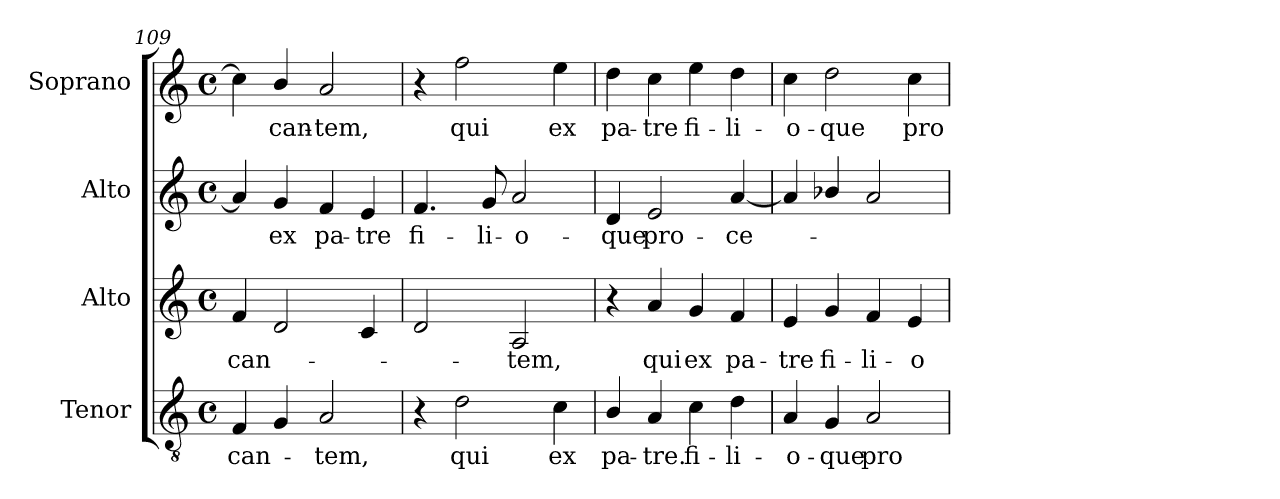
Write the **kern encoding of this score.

**kern	**text	**kern	**text	**kern	**text	**kern	**text
*part4	*part4	*part3	*part3	*part2	*part2	*part1	*part1
*staff4	*staff4	*staff3	*staff3	*staff2	*staff2	*staff1	*staff1
*I"Tenor	*	*I"Alto	*	*I"Alto	*	*I"Soprano	*
*I'T.	*	*I'A.	*	*I'A.	*	*I'S.	*
*clefGv2	*	*clefG2	*	*clefG2	*	*clefG2	*
*ITrd7c12	*	*	*	*	*	*	*
*k[]	*	*k[]	*	*k[]	*	*k[]	*
*C:	*	*C:	*	*C:	*	*C:	*
*M4/4	*	*M4/4	*	*M4/4	*	*M4/4	*
*met(c)	*	*met(c)	*	*met(c)	*	*met(c)	*
=109	=109	=109	=109	=109	=109	=109	=109
!	!LO:LY:b:color=#000000	!	!	!	!	!	!
!	!	!	!LO:LY:b:color=#000000	!	!	!	!
4FFi/	-can-	4fi/	-can-	4ai/]	.	4cci\]	.
!	!	!	!	!	!LO:LY:b:color=#000000	!	!
!	!	!	!	!	!	!	!LO:LY:b:color=#000000
4GGi/	.	2di/	.	4gi/	ex	4bi/	-can-
!	!LO:LY:b:color=#000000	!	!	!	!	!	!
!	!	!	!	!	!LO:LY:b:color=#000000	!	!
!	!	!	!	!	!	!	!LO:LY:b:color=#000000
2AAi/	-tem,	.	.	4fi/	pa-	2ai/	-tem,
!	!	!	!	!	!LO:LY:b:color=#000000	!	!
.	.	4ci/	.	4ei/	-tre	.	.
!!LO:LB:g=z
=110	=110	=110	=110	=110	=110	=110	=110
!	!	!	!	!	!LO:LY:b:color=#000000	!	!
4r	.	2di/	.	4.fi/	fi-	4r	.
!	!LO:LY:b:color=#000000	!	!	!	!	!	!
!	!	!	!	!	!	!	!LO:LY:b:color=#000000
2Di\	qui	.	.	.	.	2ffi\	qui
!	!	!	!	!	!LO:LY:b:color=#000000	!	!
.	.	.	.	8gi/	-li-	.	.
!	!	!	!LO:LY:b:color=#000000	!	!	!	!
!	!	!	!	!	!LO:LY:b:color=#000000	!	!
.	.	2Ai/	-tem,	2ai/	-o-	.	.
!	!LO:LY:b:color=#000000	!	!	!	!	!	!
!	!	!	!	!	!	!	!LO:LY:b:color=#000000
4Ci\	ex	.	.	.	.	4eei\	ex
=111	=111	=111	=111	=111	=111	=111	=111
!	!LO:LY:b:color=#000000	!	!	!	!	!	!
!	!	!	!	!	!LO:LY:b:color=#000000	!	!
!	!	!	!	!	!	!	!LO:LY:b:color=#000000
4BBi/	pa-	4r	.	4di/	-que	4ddi\	pa-
!	!LO:LY:b:color=#000000	!	!	!	!	!	!
!	!	!	!LO:LY:b:color=#000000	!	!	!	!
!	!	!	!	!	!LO:LY:b:color=#000000	!	!
!	!	!	!	!	!	!	!LO:LY:b:color=#000000
4AAi/	-tre.	4ai/	qui	2ei/	pro-	4cci\	-tre
!	!LO:LY:b:color=#000000	!	!	!	!	!	!
!	!	!	!LO:LY:b:color=#000000	!	!	!	!
!	!	!	!	!	!	!	!LO:LY:b:color=#000000
4Ci\	fi-	4gi/	ex	.	.	4eei\	fi-
!	!LO:LY:b:color=#000000	!	!	!	!	!	!
!	!	!	!LO:LY:b:color=#000000	!	!	!	!
!	!	!	!	!	!LO:LY:b:color=#000000	!	!
!	!	!	!	!	!	!	!LO:LY:b:color=#000000
4Di\	-li-	4fi/	pa-	[4ai/	-ce-	4ddi\	-li-
=112	=112	=112	=112	=112	=112	=112	=112
!	!LO:LY:b:color=#000000	!	!	!	!	!	!
!	!	!	!LO:LY:b:color=#000000	!	!	!	!
!	!	!	!	!	!	!	!LO:LY:b:color=#000000
4AAi/	-o-	4ei/	-tre	4ai/]	.	4cci\	-o-
!	!LO:LY:b:color=#000000	!	!	!	!	!	!
!	!	!	!LO:LY:b:color=#000000	!	!	!	!
!	!	!	!	!	!	!	!LO:LY:b:color=#000000
4GGi/	-que	4gi/	fi-	4b-Xi/	.	2ddi\	-que
!	!LO:LY:b:color=#000000	!	!	!	!	!	!
!	!	!	!LO:LY:b:color=#000000	!	!	!	!
2AAi/	pro-	4fi/	-li-	2ai/	.	.	.
!	!	!	!LO:LY:b:color=#000000	!	!	!	!
!	!	!	!	!	!	!	!LO:LY:b:color=#000000
.	.	4ei/	-o-	.	.	4cci\	pro-
=	=	=	=	=	=	=	=
*-	*-	*-	*-	*-	*-	*-	*-
